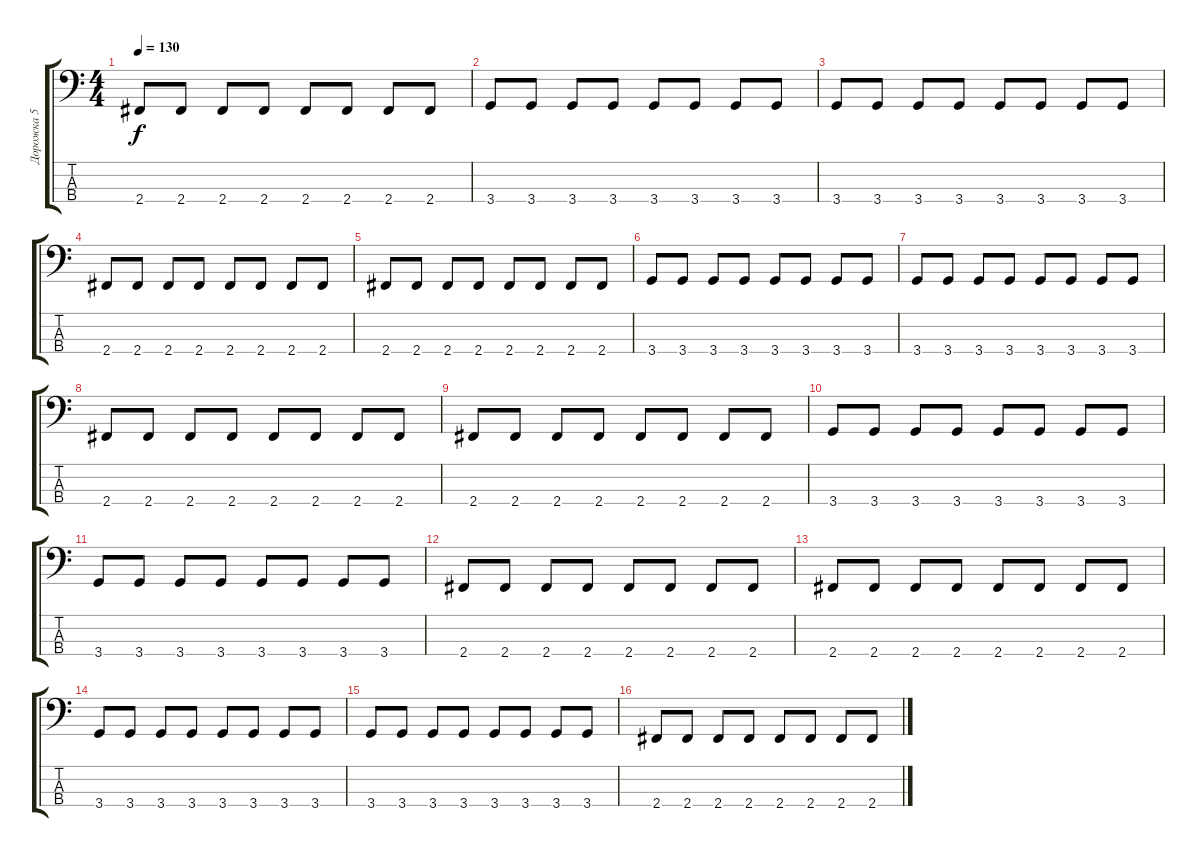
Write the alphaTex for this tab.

\track ("Дорожка 5" "Дорожка 5") {instrument electricbasspick}
\staff {score tabs}
\tuning (G2 D2 A1 E1) {hide}
\ts (4 4)
\tempo 130
\clef f4
\ks c
2.4.8{dy f} 2.4.8 2.4.8 2.4.8 2.4.8 2.4.8 2.4.8 2.4.8 |
3.4.8 3.4.8 3.4.8 3.4.8 3.4.8 3.4.8 3.4.8 3.4.8 |
3.4.8 3.4.8 3.4.8 3.4.8 3.4.8 3.4.8 3.4.8 3.4.8 |
2.4.8 2.4.8 2.4.8 2.4.8 2.4.8 2.4.8 2.4.8 2.4.8 |
2.4.8 2.4.8 2.4.8 2.4.8 2.4.8 2.4.8 2.4.8 2.4.8 |
3.4.8 3.4.8 3.4.8 3.4.8 3.4.8 3.4.8 3.4.8 3.4.8 |
3.4.8 3.4.8 3.4.8 3.4.8 3.4.8 3.4.8 3.4.8 3.4.8 |
2.4.8 2.4.8 2.4.8 2.4.8 2.4.8 2.4.8 2.4.8 2.4.8 |
2.4.8 2.4.8 2.4.8 2.4.8 2.4.8 2.4.8 2.4.8 2.4.8 |
3.4.8 3.4.8 3.4.8 3.4.8 3.4.8 3.4.8 3.4.8 3.4.8 |
3.4.8 3.4.8 3.4.8 3.4.8 3.4.8 3.4.8 3.4.8 3.4.8 |
2.4.8 2.4.8 2.4.8 2.4.8 2.4.8 2.4.8 2.4.8 2.4.8 |
2.4.8 2.4.8 2.4.8 2.4.8 2.4.8 2.4.8 2.4.8 2.4.8 |
3.4.8 3.4.8 3.4.8 3.4.8 3.4.8 3.4.8 3.4.8 3.4.8 |
3.4.8 3.4.8 3.4.8 3.4.8 3.4.8 3.4.8 3.4.8 3.4.8 |
2.4.8 2.4.8 2.4.8 2.4.8 2.4.8 2.4.8 2.4.8 2.4.8
